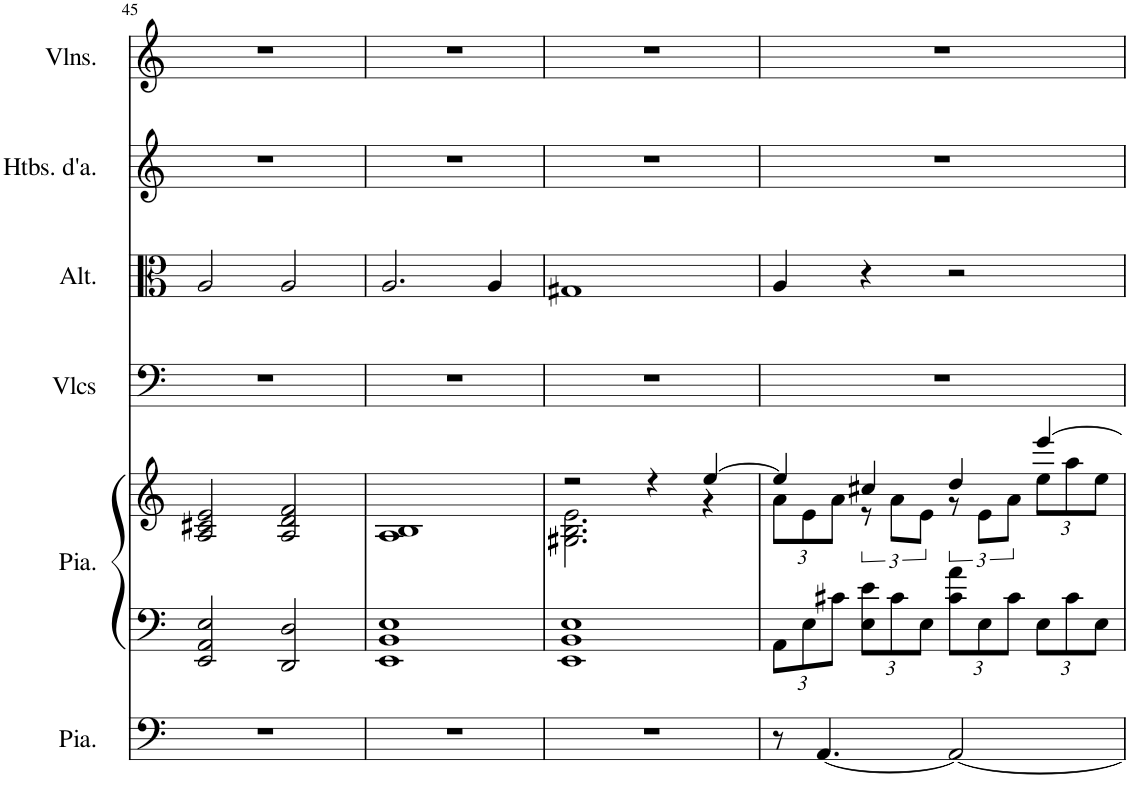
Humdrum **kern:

**kern	**kern	**kern	**kern	**kern	**kern	**kern
*part6	*part5	*part5	*part4	*part3	*part2	*part1
*staff7	*staff6	*staff5	*staff4	*staff3	*staff2	*staff1
*I"Piano, Pedals	*I"Piano, Organ	*	*I"Violoncelles, Bass	*I"Altos, Tenor	*I"Hautbois d'amour, Alto	*I"Violons, Soprano
*I'Pia.	*I'Pia.	*	*I'Vlcs	*I'Alt.	*I'Htbs. d'a.	*I'Vlns.
!!LO:PB:g=z
*clefF4	*clefF4	*clefG2	*clefF4	*clefC3	*clefG2	*clefG2
*	*	*	*	*	*Trd2c3	*
*k[]	*k[]	*k[]	*k[]	*k[]	*k[]	*k[]
*M4/4	*M4/4	*M4/4	*M4/4	*M4/4	*M4/4	*M4/4
=45	=45	=45	=45	=45	=45	=45
1r	2EE/ 2AA/ 2E/	2A/ 2c#X/ 2e/	1r	2A/	1r	1r
.	2DD/ 2D/	2A/ 2d/ 2f/	.	2A/	.	.
=46	=46	=46	=46	=46	=46	=46
1r	1EE 1BB 1E	1A 1B	1r	2.A/	1r	1r
.	.	.	.	4A/	.	.
=47	=47	=47	=47	=47	=47	=47
*	*	*^	*	*	*	*
1r	1EE 1BB 1E	2r	2.G#X\ 2.B\ 2.e\	1r	1G#X	1r	1r
.	.	4r	.	.	.	.	.
.	.	[4ee/	4r	.	.	.	.
=48	=48	=48	=48	=48	=48	=48	=48
*	*Xbrackettup	*	*Xbrackettup	*	*	*	*
8r	12AA\L	4ee/]	12a\L	1r	4A/	1r	1r
.	12E\	.	12e\	.	.	.	.
[4.AA/	.	.	.	.	.	.	.
.	12c#X\J	.	12a\J	.	.	.	.
*	*	*	*brackettup	*	*	*	*
.	12E\ 12e\L	4cc#X/	12r	.	4r	.	.
.	12c#\	.	12a\L	.	.	.	.
.	12E\J	.	12e\J	.	.	.	.
2AA/_	12c#\ 12a\L	4dd/	12r	.	2r	.	.
.	12E\	.	12e\L	.	.	.	.
.	12c#\J	.	12a\J	.	.	.	.
*	*	*	*Xbrackettup	*	*	*	*
.	12E\L	[4eee/	12ee\L	.	.	.	.
.	12c#\	.	12aa\	.	.	.	.
.	12E\J	.	12ee\J	.	.	.	.
*	*	*v	*v	*	*	*	*
=	=	=	=	=	=	=
*-	*-	*-	*-	*-	*-	*-
